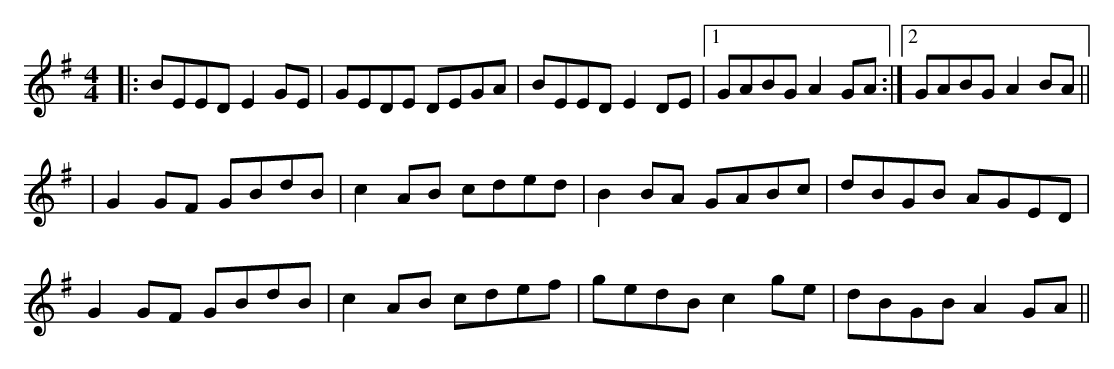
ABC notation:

X:1
M:4/4
K:Emin
|:BEED E2GE|GEDE DEGA|BEED E2DE|1 GABG A2 GA:|2 GABG A2 BA||
|G2GF GBdB|c2AB cded|B2BA GABc|dBGB AGED|
G2GF GBdB|c2AB cdef|gedB c2ge|dBGB A2 GA||
